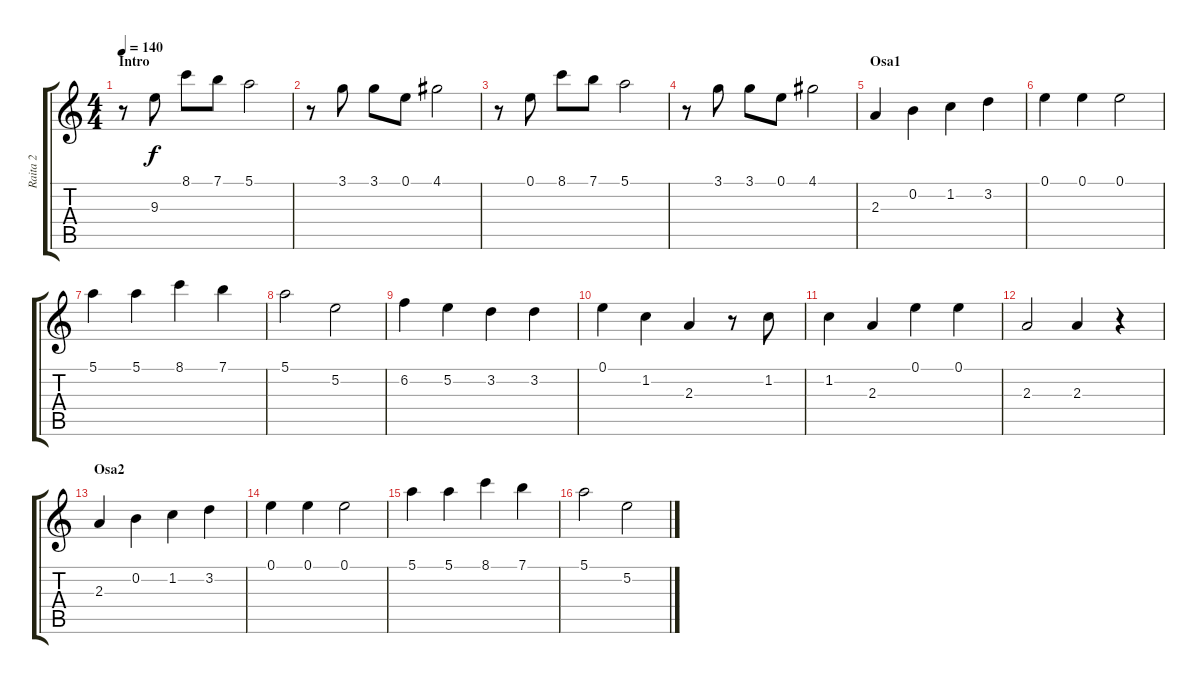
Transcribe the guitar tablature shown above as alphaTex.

\track ("Raita 2" "Raita 2") {instrument electricguitarclean}
\staff {score tabs}
\tuning (E4 B3 G3 D3 A2 E2) {hide}
\ts (4 4)
\section ("" "Intro")
\tempo 140
\clef g2
\ks c
r.8{dy f instrument electricguitarclean} 9.3.8 8.1.8 7.1.8 5.1.2 |
r.8 3.1.8 3.1.8 0.1.8 4.1.2 |
r.8 0.1.8 8.1.8 7.1.8 5.1.2 |
r.8 3.1.8 3.1.8 0.1.8 4.1.2 |
\section ("" "Osa1")
2.3.4 0.2.4 1.2.4 3.2.4 |
0.1.4 0.1.4 0.1.2 |
5.1.4 5.1.4 8.1.4 7.1.4 |
5.1.2 5.2.2 |
6.2.4 5.2.4 3.2.4 3.2.4 |
0.1.4 1.2.4 2.3.4 r.8 1.2.8 |
1.2.4 2.3.4 0.1.4 0.1.4 |
2.3.2 2.3.4 r.4 |
\section ("" "Osa2")
2.3.4 0.2.4 1.2.4 3.2.4 |
0.1.4 0.1.4 0.1.2 |
5.1.4 5.1.4 8.1.4 7.1.4 |
5.1.2 5.2.2
